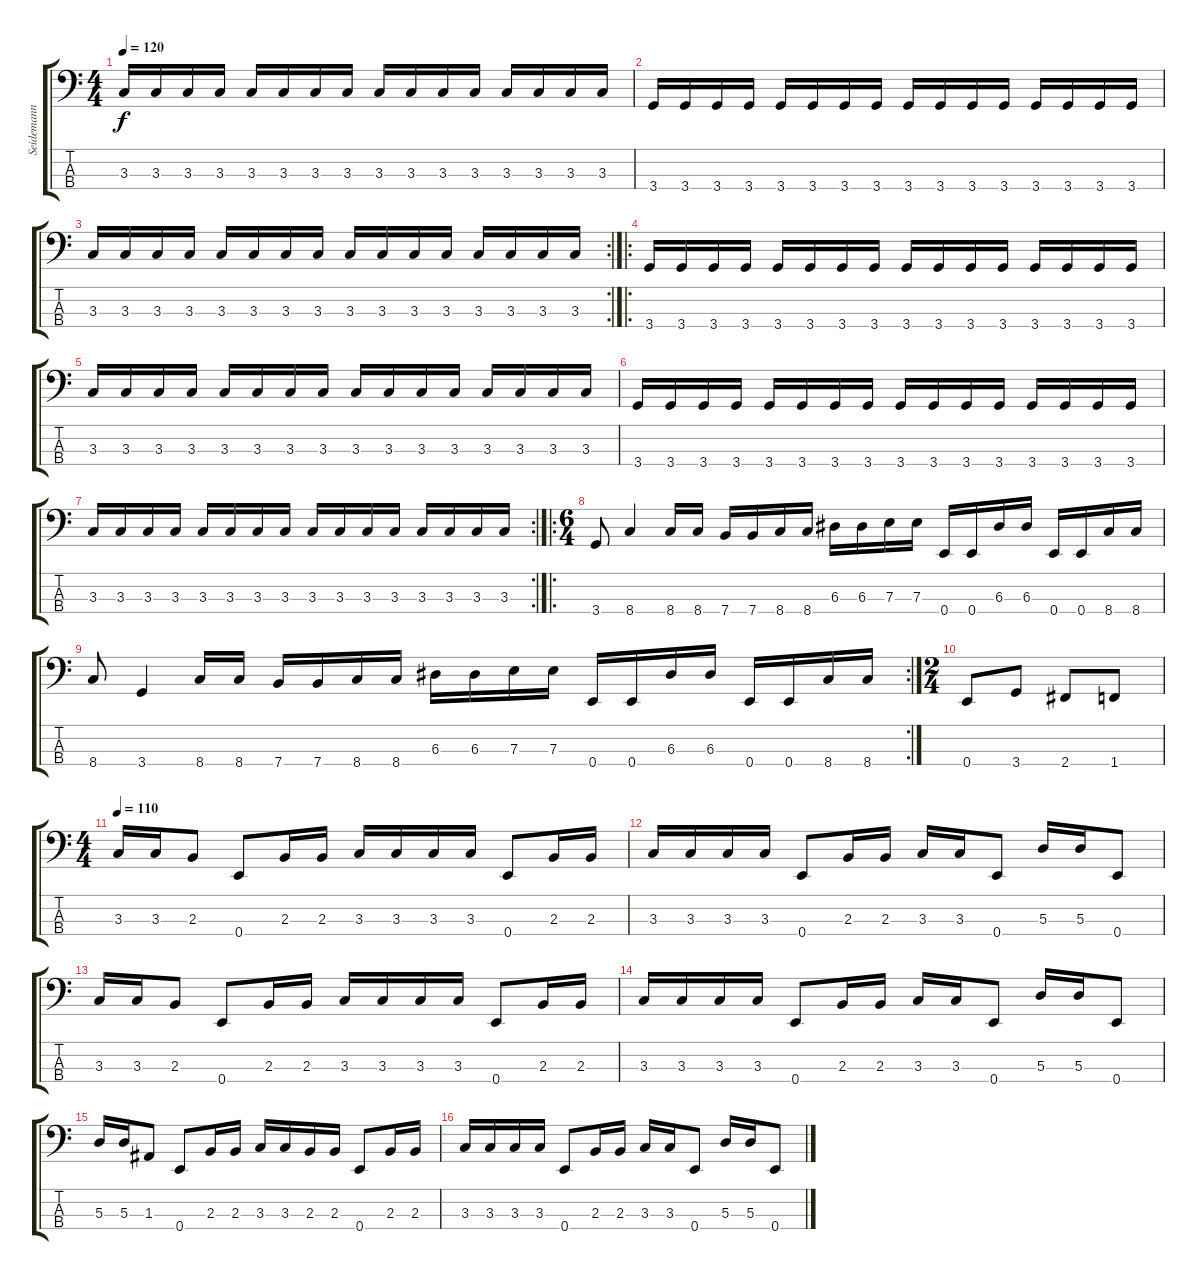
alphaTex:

\track ("Seidemann" "Seidemann") {instrument electricbasspick}
\staff {score tabs}
\tuning (G2 D2 A1 E1) {hide}
\ts (4 4)
\tempo 120
\clef f4
\ks c
3.3.16{dy f} 3.3.16 3.3.16 3.3.16 3.3.16 3.3.16 3.3.16 3.3.16 3.3.16 3.3.16 3.3.16 3.3.16 3.3.16 3.3.16 3.3.16 3.3.16 |
3.4.16 3.4.16 3.4.16 3.4.16 3.4.16 3.4.16 3.4.16 3.4.16 3.4.16 3.4.16 3.4.16 3.4.16 3.4.16 3.4.16 3.4.16 3.4.16 |
\rc 2
3.3.16 3.3.16 3.3.16 3.3.16 3.3.16 3.3.16 3.3.16 3.3.16 3.3.16 3.3.16 3.3.16 3.3.16 3.3.16 3.3.16 3.3.16 3.3.16 |
\ro
3.4.16 3.4.16 3.4.16 3.4.16 3.4.16 3.4.16 3.4.16 3.4.16 3.4.16 3.4.16 3.4.16 3.4.16 3.4.16 3.4.16 3.4.16 3.4.16 |
3.3.16 3.3.16 3.3.16 3.3.16 3.3.16 3.3.16 3.3.16 3.3.16 3.3.16 3.3.16 3.3.16 3.3.16 3.3.16 3.3.16 3.3.16 3.3.16 |
3.4.16 3.4.16 3.4.16 3.4.16 3.4.16 3.4.16 3.4.16 3.4.16 3.4.16 3.4.16 3.4.16 3.4.16 3.4.16 3.4.16 3.4.16 3.4.16 |
\rc 2
3.3.16 3.3.16 3.3.16 3.3.16 3.3.16 3.3.16 3.3.16 3.3.16 3.3.16 3.3.16 3.3.16 3.3.16 3.3.16 3.3.16 3.3.16 3.3.16 |
\ro
\ts (6 4)
3.4.8 8.4.4 8.4.16 8.4.16 7.4.16 7.4.16 8.4.16 8.4.16 6.3.16 6.3.16 7.3.16 7.3.16 0.4.16 0.4.16 6.3.16 6.3.16 0.4.16 0.4.16 8.4.16 8.4.16 |
\rc 2
8.4.8 3.4.4 8.4.16 8.4.16 7.4.16 7.4.16 8.4.16 8.4.16 6.3.16 6.3.16 7.3.16 7.3.16 0.4.16 0.4.16 6.3.16 6.3.16 0.4.16 0.4.16 8.4.16 8.4.16 |
\ts (2 4)
0.4.8 3.4.8 2.4.8 1.4.8 |
\ts (4 4)
\tempo 110
3.3.16 3.3.16 2.3.8 0.4.8 2.3.16 2.3.16 3.3.16 3.3.16 3.3.16 3.3.16 0.4.8 2.3.16 2.3.16 |
3.3.16 3.3.16 3.3.16 3.3.16 0.4.8 2.3.16 2.3.16 3.3.16 3.3.16 0.4.8 5.3.16 5.3.16 0.4.8 |
3.3.16 3.3.16 2.3.8 0.4.8 2.3.16 2.3.16 3.3.16 3.3.16 3.3.16 3.3.16 0.4.8 2.3.16 2.3.16 |
3.3.16 3.3.16 3.3.16 3.3.16 0.4.8 2.3.16 2.3.16 3.3.16 3.3.16 0.4.8 5.3.16 5.3.16 0.4.8 |
5.3.16 5.3.16 1.3.8 0.4.8 2.3.16 2.3.16 3.3.16 3.3.16 2.3.16 2.3.16 0.4.8 2.3.16 2.3.16 |
3.3.16 3.3.16 3.3.16 3.3.16 0.4.8 2.3.16 2.3.16 3.3.16 3.3.16 0.4.8 5.3.16 5.3.16 0.4.8
